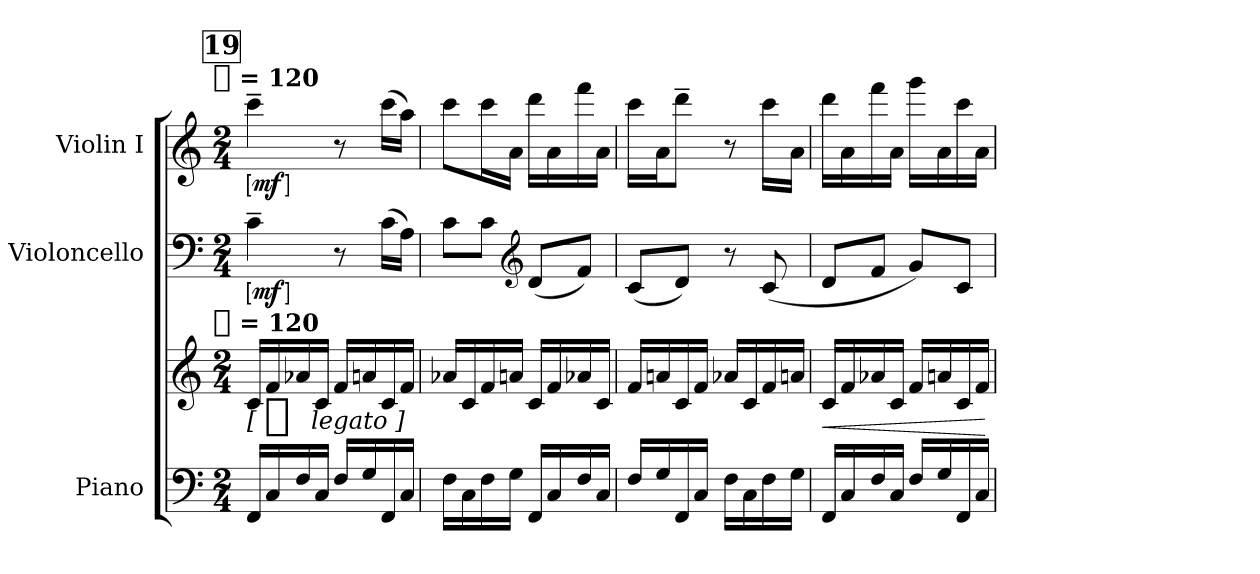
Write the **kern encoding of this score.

**kern	**kern	**dynam	**kern	**dynam	**kern	**dynam
*part3	*part3	*part3	*part2	*part2	*part1	*part1
*staff4	*staff3	*staff3/4	*staff2	*staff2	*staff1	*staff1
*I"Piano	*	*	*I"Violoncello	*	*I"Violin I	*
*I'Pno.	*	*	*I'Vc.	*	*I'Vln. I	*
*clefF4	*clefG2	*	*clefF4	*	*clefG2	*
*k[]	*k[]	*	*k[]	*	*k[]	*
*C:	*C:	*	*C:	*	*C:	*
!!LO:TX:omd:t=[quarter] = 120
*M2/4	*M2/4	*	*M2/4	*	*M2/4	*
*MM120	*MM120	*	*MM120	*	*MM120	*
!!LO:REH:place=s1:t=19
=195	=195	=195	=195	=195	=195	=195
!	!LO:TX:t=[quarter] = 120	!	!	!	!	!
!	!	!LO:DY:t=[ %s legato ]	!	!LO:DY:ed=brack	!	!LO:DY:ed=brack
16FFLL	16cLL	p	4c~	mf	4ccc~	mf
16C	16f	.	.	.	.	.
16F	16a-X	.	.	.	.	.
16CJJ	16cJJ	.	.	.	.	.
16FLL	16fLL	.	8r	.	8r	.
16G	16an	.	.	.	.	.
16FF	16c	.	(16cLL	.	(16cccLL	.
16CJJ	16fJJ	.	16AJJ)	.	16aaJJ)	.
=196	=196	=196	=196	=196	=196	=196
16FLL	16a-XLL	.	8cL	.	8cccL	.
16C	16c	.	.	.	.	.
16F	16f	.	8cJ	.	16cccL	.
16GJJ	16anJJ	.	.	.	16aJJ	.
*	*	*	*clefG2	*	*	*
16FFLL	16cLL	.	(8dL	.	16dddLL	.
16C	16f	.	.	.	16a	.
16F	16a-X	.	8fJ)	.	16fff	.
16CJJ	16cJJ	.	.	.	16aJJ	.
=197	=197	=197	=197	=197	=197	=197
16FLL	16fLL	.	(8cL	.	16cccLL	.
16G	16an	.	.	.	16aJ	.
16FF	16c	.	8dJ)	.	8ddd~J	.
16CJJ	16fJJ	.	.	.	.	.
16FLL	16a-XLL	.	8r	.	8r	.
16C	16c	.	.	.	.	.
16F	16f	.	(8c	.	16cccLL	.
16GJJ	16anJJ	.	.	.	16aJJ	.
=198	=198	=198	=198	=198	=198	=198
16FFLL	16cLL	<	8dL	.	16dddLL	.
16C	16f	.	.	.	16a	.
16F	16a-X	.	8fJ	.	16fff	.
16CJJ	16cJJ	.	.	.	16aJJ	.
16FLL	16fLL	.	8gL)	.	16gggLL	.
16G	16an	.	.	.	16a	.
16FF	16c	.	8ciJ	.	16ccc	.
16CJJ	16fJJ	.	.	.	16aJJ	.
.	.	[	.	.	.	.
=	=	=	=	=	=	=
*-	*-	*-	*-	*-	*-	*-
